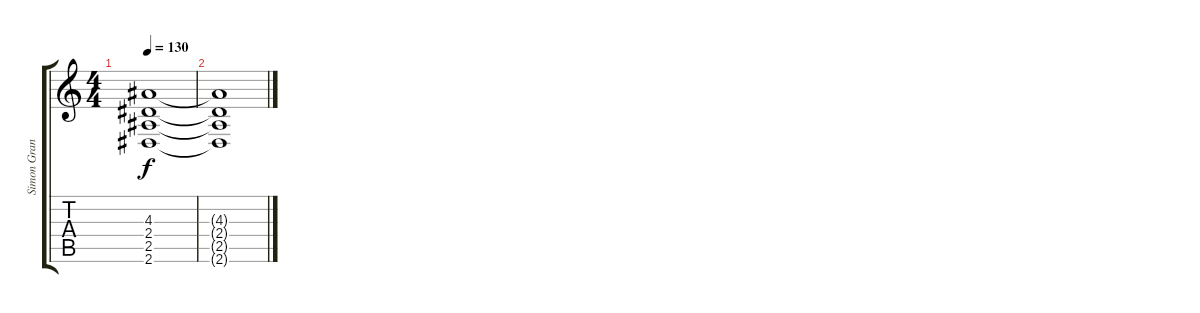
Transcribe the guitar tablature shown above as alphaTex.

\track ("Simon Granlund" "Simon Gran") {instrument distortionguitar}
\staff {score tabs}
\tuning (Eb4 Bb3 Gb3 Db3 Ab2 Db2) {hide}
\ts (4 4)
\tempo 130
\clef g2
\ks c
(4.3{t} 2.4{t} 2.5{t} 2.6{t}).1{dy f volume 3} |
(4.3{t} 2.4{t} 2.5{t} 2.6{t}).1
